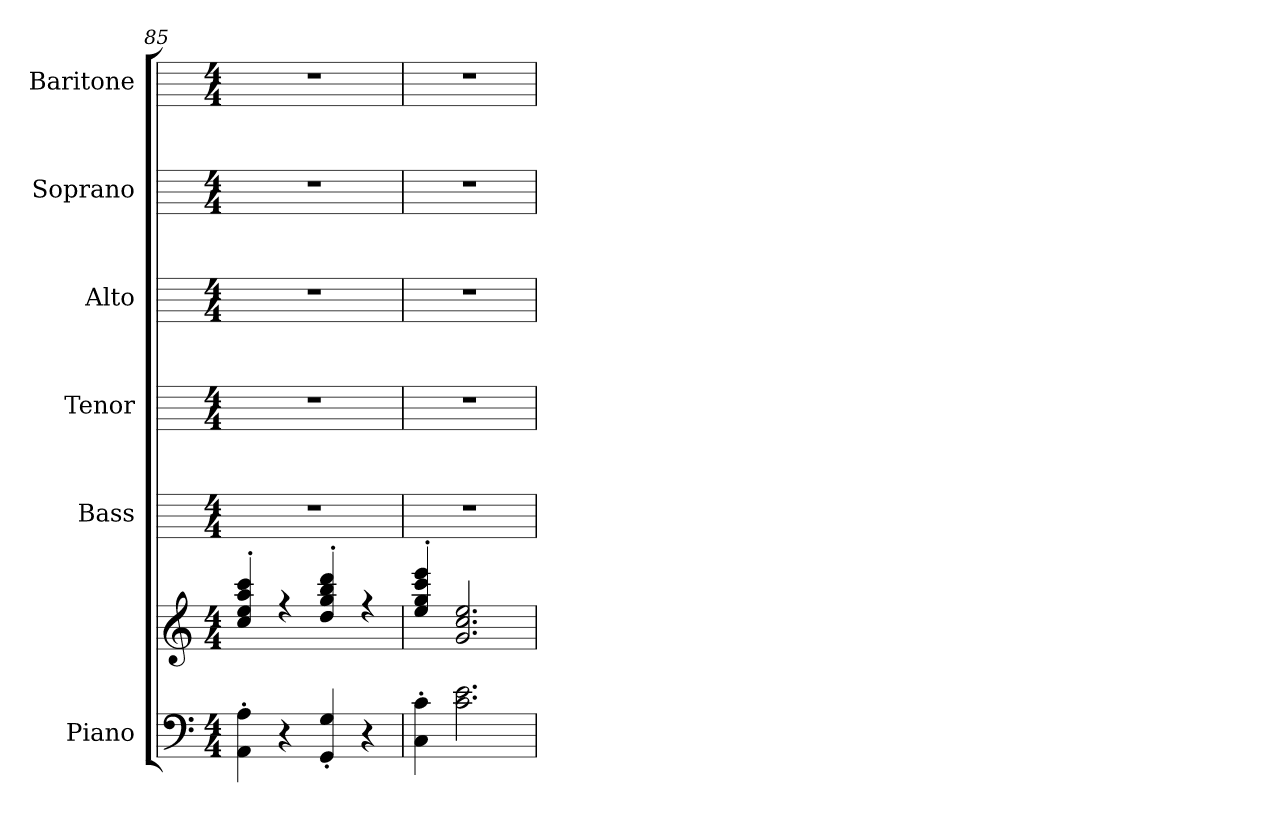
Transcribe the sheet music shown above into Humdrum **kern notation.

**kern	**kern	**kern	**kern	**kern	**kern	**kern
*part6	*part6	*part5	*part4	*part3	*part2	*part1
*staff7	*staff6	*staff5	*staff4	*staff3	*staff2	*staff1
*I"Piano	*	*I"Bass	*I"Tenor	*I"Alto	*I"Soprano	*I"Baritone
*	*	*I'B	*I'T	*I'A	*I'S	*
*clefF4	*clefG2	*	*	*	*	*
*k[]	*k[]	*	*	*	*	*
*C:	*C:	*	*	*	*	*
*M4/4	*M4/4	*M4/4	*M4/4	*M4/4	*M4/4	*M4/4
=85	=85	=85	=85	=85	=85	=85
*	*^	*	*	*	*	*
4AA' 4A'	4cc' 4ee' 4aa' 4ccc'	1ryy	1r	1r	1r	1r	1r
4r	4r	.	.	.	.	.	.
4GG' 4G'	4dd' 4gg' 4bb' 4ddd'	.	.	.	.	.	.
4r	4r	.	.	.	.	.	.
=86	=86	=86	=86	=86	=86	=86	=86
4C' 4c'	4ee' 4gg' 4ccc' 4eee'	1ryy	1r	1r	1r	1r	1r
2.c 2.e	2.g 2.cc 2.ee	.	.	.	.	.	.
*	*v	*v	*	*	*	*	*
=	=	=	=	=	=	=
*-	*-	*-	*-	*-	*-	*-
